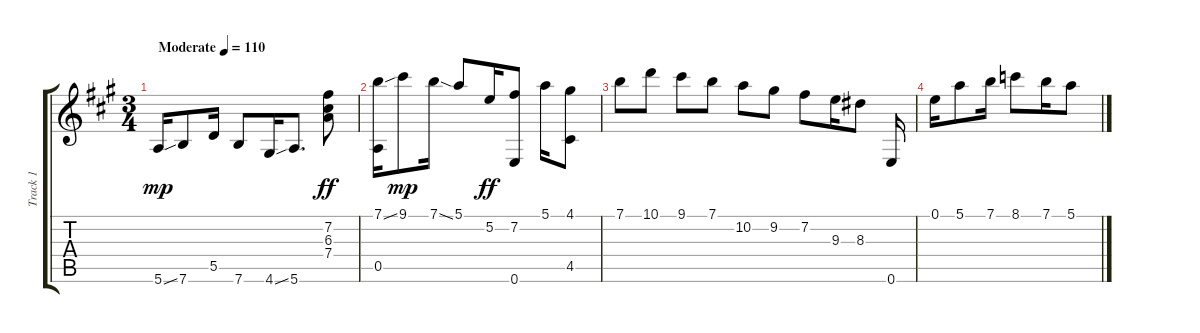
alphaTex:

\track ("Track 1" "Track 1") {instrument acousticguitarnylon}
\staff {score tabs}
\tuning (E4 B3 G3 D3 A2 E2) {hide}
\ts (3 4)
\tempo (110 "Moderate")
\clef g2
\ks a
5.6{ss}.16{dy mp instrument acousticguitarnylon} 7.6.8 5.5.16 7.6.8 4.6{ss}.16 5.6.8{d} (7.2 6.3 7.4).8{dy ff} |
(7.1{ss} 0.5).16 9.1.8{dy mp} 7.1{ss}.16 5.1.8 5.2.16{dy ff} (7.2 0.6).8 5.1.16 (4.1 4.5).8 |
7.1.8 10.1.8 9.1.8 7.1.8 10.2.8 9.2.8 7.2.8 9.3.16 8.3.8 0.6.16 |
0.1.16 5.1.8 7.1.16 8.1.8 7.1.16 5.1.8
